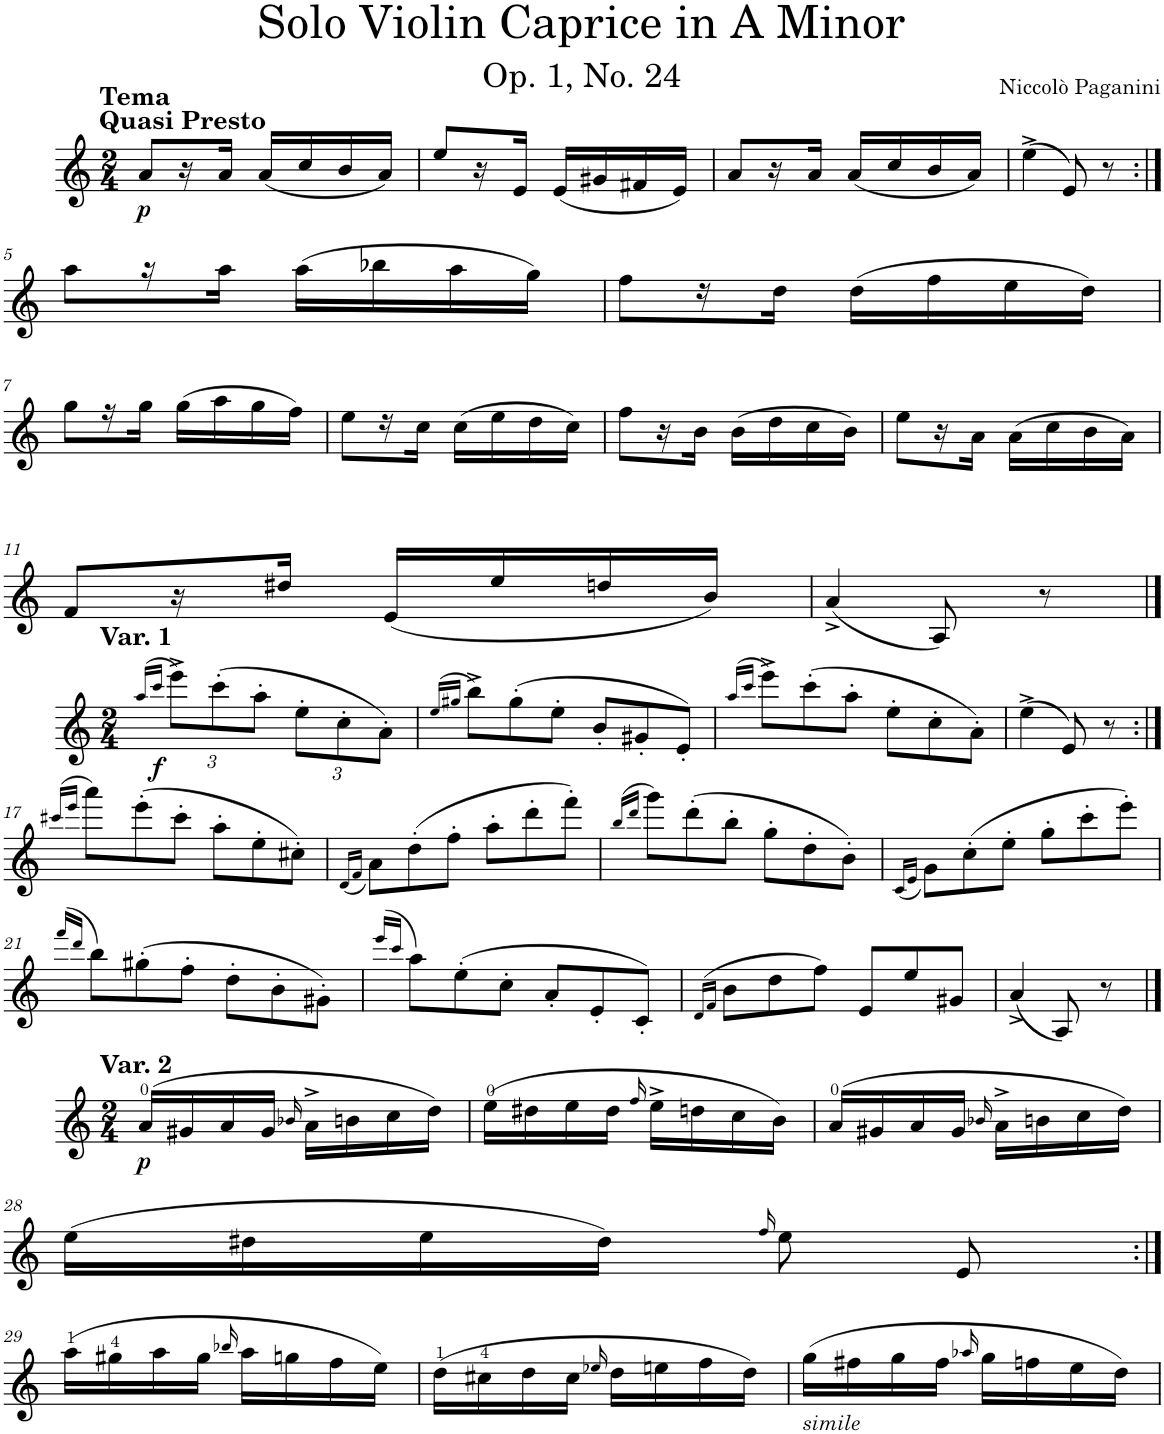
**kern	**dynam
*part1	*part1
*staff1	*staff1
*I"Violin	*
*I'Vln.	*
*clefG2	*
*k[]	*
*M2/4	*
=1	=1
!LO:TX:a:B:t=Quasi Presto	!
!LO:TX:a:B:t=Tema	!
!	!LO:DY:b
8a/L	p
16r	.
16a/JJ	.
(16a/LL	.
16cc/	.
16b/	.
16a/JJ)	.
=2	=2
8ee/L	.
16r	.
16e/JJ	.
(16e/LL	.
16g#X/	.
16f#X/	.
16e/JJ)	.
=3	=3
8a/L	.
16r	.
16a/JJ	.
(16a/LL	.
16cc/	.
16b/	.
16a/JJ)	.
=4	=4
(4ee^\	.
8e/)	.
8r	.
!!LO:LB:g=z
=5:|!	=5:|!
8aa\L	.
16r	.
16aa\JJ	.
(16aa\LL	.
16bb-X\	.
16aa\	.
16gg\JJ)	.
=6	=6
8ff\L	.
16r	.
16dd\JJ	.
(16dd\LL	.
16ff\	.
16ee\	.
16dd\JJ)	.
!!LO:LB:g=z
=7	=7
8gg\L	.
16r	.
16gg\JJ	.
(16gg\LL	.
16aa\	.
16gg\	.
16ff\JJ)	.
=8	=8
8ee\L	.
16r	.
16cc\JJ	.
(16cc\LL	.
16ee\	.
16dd\	.
16cc\JJ)	.
=9	=9
8ff\L	.
16r	.
16b\JJ	.
(16b\LL	.
16dd\	.
16cc\	.
16b\JJ)	.
=10	=10
8ee\L	.
16r	.
16a\JJ	.
(16a\LL	.
16cc\	.
16b\	.
16a\JJ)	.
!!LO:LB:g=z
=11	=11
8f/L	.
16r	.
16dd#X/JJ	.
(16e/LL	.
16ee/	.
16ddn/	.
16b/JJ)	.
=12	=12
(4a^/	.
8A/)	.
8r	.
!!LO:LB:g=z
==13	==13
*M2/4	*
(>16qaa/LL	.
16qccc/JJ	.
*Xbrackettup	*
!LO:TX:a:B:t=Var. 1	!
!	!LO:DY:b
12eee^\L)	f
(12ccc'\	.
12aa'\J	.
12ee'\L	.
12cc'\	.
12a'\J)	.
=14	=14
(>16qee/LL	.
16qgg#X/JJ	.
*Xtuplet	*
12bb^\L)	.
(12gg#'\	.
12ee'\J	.
12b'/L	.
12g#X'/	.
12e'/J)	.
=15	=15
(>16qaa/LL	.
16qccc/JJ	.
12eee^\L)	.
(12ccc'\	.
12aa'\J	.
12ee'\L	.
12cc'\	.
12a'\J)	.
=16	=16
(4ee^\	.
8e/)	.
8r	.
!!LO:LB:g=z
=17:|!	=17:|!
(>16qccc#X/LL	.
16qeee/JJ	.
12aaa\L)	.
(12eee'\	.
12ccc#'\J	.
12aa'\L	.
12ee'\	.
12cc#X'\J)	.
=18	=18
(16qd/LL	.
16qf/JJ	.
12a\L)	.
(12dd'\	.
12ff'\J	.
12aa'\L	.
12ddd'\	.
12fff'\J)	.
=19	=19
(>16qbb/LL	.
16qddd/JJ	.
12ggg\L)	.
(12ddd'\	.
12bb'\J	.
12gg'\L	.
12dd'\	.
12b'\J)	.
=20	=20
(16qc/LL	.
16qe/JJ	.
12g\L)	.
(12cc'\	.
12ee'\J	.
12gg'\L	.
12ccc'\	.
12eee'\J)	.
!!LO:LB:g=z
=21	=21
(>16qfff/LL	.
16qddd/JJ	.
12bb\L)	.
(12gg#X'\	.
12ff'\J	.
12dd'\L	.
12b'\	.
12g#X'\J)	.
=22	=22
(>16qeee/LL	.
16qccc/JJ	.
12aa\L)	.
(12ee'\	.
12cc'\J	.
12a'/L	.
12e'/	.
12c'/J)	.
=23	=23
(>16qd/LL	.
16qf/JJ	.
12b\L	.
12dd\	.
12ff\J)	.
12e/L	.
12ee/	.
12g#X/J	.
=24	=24
(4a^/	.
8A/)	.
8r	.
!!LO:LB:g=z
==25	==25
*M2/4	*
!LO:TX:a:B:t=Var. 2	!
!	!LO:DY:b
(16a/LL	p
16g#X/	.
16a/	.
16g#/JJ	.
16qb-X/	.
16a^\LL	.
16bn\	.
16cc\	.
16dd\JJ)	.
=26	=26
(16ee\LL	.
16dd#X\	.
16ee\	.
16dd#\JJ	.
16qff/	.
16ee^\LL	.
16ddn\	.
16cc\	.
16b\JJ)	.
=27	=27
(16a/LL	.
16g#X/	.
16a/	.
16g#/JJ	.
16qb-X/	.
16a^\LL	.
16bn\	.
16cc\	.
16dd\JJ)	.
!!LO:LB:g=z
=28	=28
(16ee\LL	.
16dd#X\	.
16ee\	.
16dd#\JJ)	.
16qff/	.
8ee\	.
8e/	.
!!LO:LB:g=z
=29:|!	=29:|!
(16aa\LL	.
16gg#X\	.
16aa\	.
16gg#\JJ	.
16qbb-X/	.
16aa\LL	.
16ggn\	.
16ff\	.
16ee\JJ)	.
=30	=30
(16dd\LL	.
16cc#X\	.
16dd\	.
16cc#\JJ	.
16qee-X/	.
16dd\LL	.
16een\	.
16ff\	.
16dd\JJ)	.
=31	=31
!LO:TX:b:i:t=simile	!
(16gg\LL	.
16ff#X\	.
16gg\	.
16ff#\JJ	.
16qaa-X/	.
16gg\LL	.
16ffn\	.
16ee\	.
16dd\JJ)	.
=	=
*-	*-
